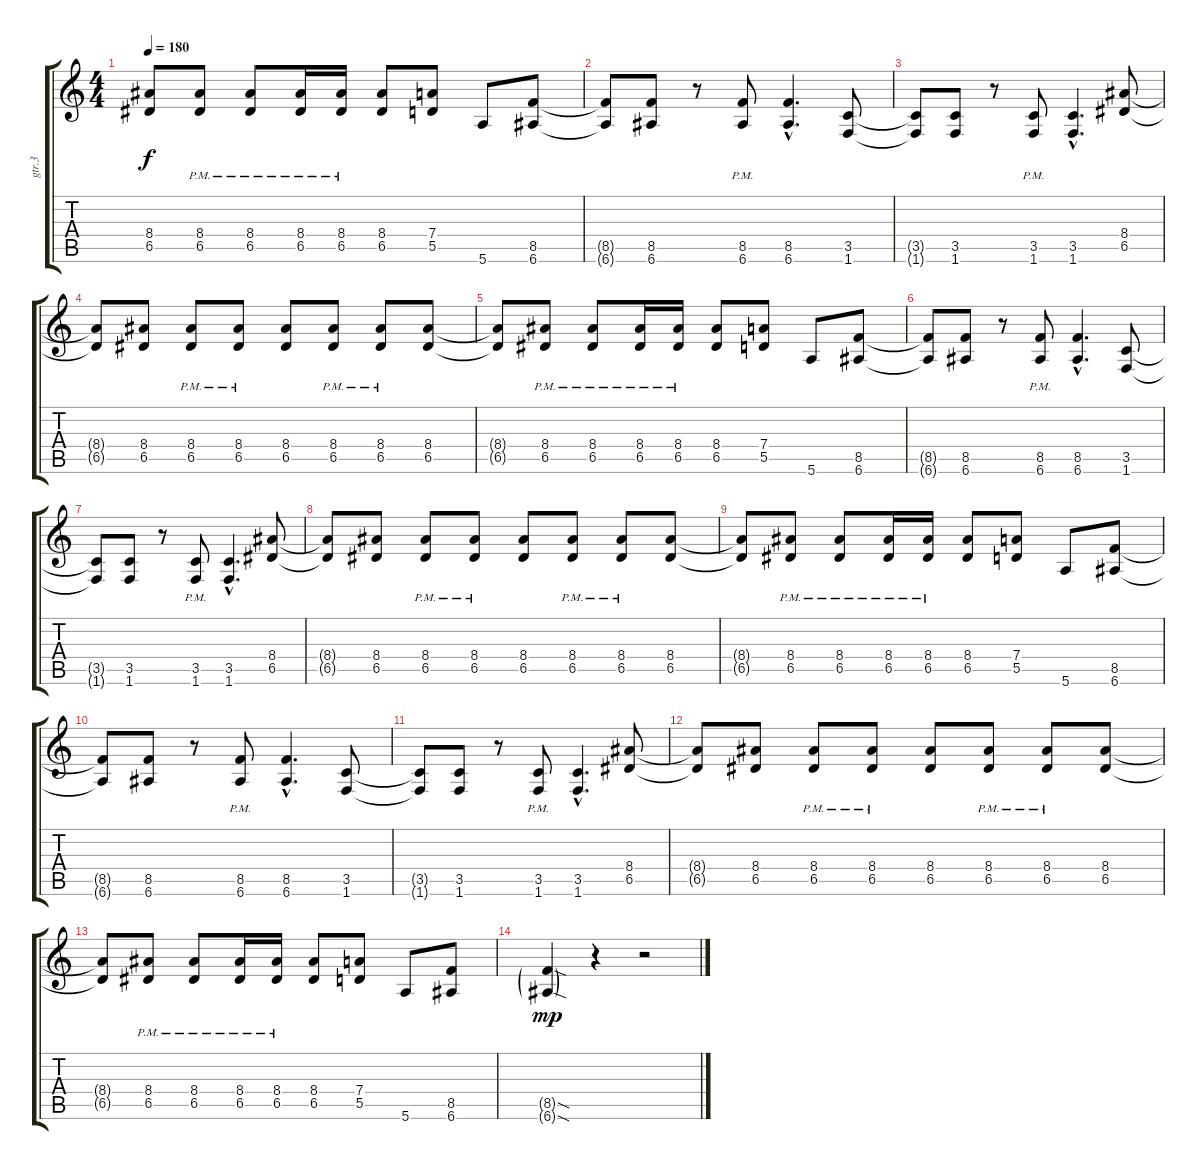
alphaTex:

\track ("gtr.3" "gtr.3") {instrument distortionguitar}
\staff {score tabs}
\tuning (E4 B3 G3 D3 A2 E2) {hide}
\ts (4 4)
\tempo 180
\clef g2
\ks c
(8.4{t} 6.5{t}).8{dy f} (8.4{pm} 6.5{pm}).8 (8.4{pm} 6.5{pm}).8 (8.4{pm} 6.5{pm}).16 (8.4{pm} 6.5{pm}).16 (8.4 6.5).8 (7.4 5.5).8 5.6.8 (8.5 6.6).8 |
(8.5{t} 6.6{t}).8 (8.5 6.6).8 r.8 (8.5{pm} 6.6{pm}).8 (8.5{hac} 6.6{hac}).4{d} (3.5 1.6).8 |
(3.5{t} 1.6{t}).8 (3.5 1.6).8 r.8 (3.5{pm} 1.6{pm}).8 (3.5{hac} 1.6{hac}).4{d} (8.4 6.5).8 |
(8.4{t} 6.5{t}).8 (8.4 6.5).8 (8.4{pm} 6.5{pm}).8 (8.4{pm} 6.5{pm}).8 (8.4 6.5).8 (8.4{pm} 6.5{pm}).8 (8.4{pm} 6.5{pm}).8 (8.4 6.5).8 |
(8.4{t} 6.5{t}).8 (8.4{pm} 6.5{pm}).8 (8.4{pm} 6.5{pm}).8 (8.4{pm} 6.5{pm}).16 (8.4{pm} 6.5{pm}).16 (8.4 6.5).8 (7.4 5.5).8 5.6.8 (8.5 6.6).8 |
(8.5{t} 6.6{t}).8 (8.5 6.6).8 r.8 (8.5{pm} 6.6{pm}).8 (8.5{hac} 6.6{hac}).4{d} (3.5 1.6).8 |
(3.5{t} 1.6{t}).8 (3.5 1.6).8 r.8 (3.5{pm} 1.6{pm}).8 (3.5{hac} 1.6{hac}).4{d} (8.4 6.5).8 |
(8.4{t} 6.5{t}).8 (8.4 6.5).8 (8.4{pm} 6.5{pm}).8 (8.4{pm} 6.5{pm}).8 (8.4 6.5).8 (8.4{pm} 6.5{pm}).8 (8.4{pm} 6.5{pm}).8 (8.4 6.5).8 |
(8.4{t} 6.5{t}).8 (8.4{pm} 6.5{pm}).8 (8.4{pm} 6.5{pm}).8 (8.4{pm} 6.5{pm}).16 (8.4{pm} 6.5{pm}).16 (8.4 6.5).8 (7.4 5.5).8 5.6.8 (8.5 6.6).8 |
(8.5{t} 6.6{t}).8 (8.5 6.6).8 r.8 (8.5{pm} 6.6{pm}).8 (8.5{hac} 6.6{hac}).4{d} (3.5 1.6).8 |
(3.5{t} 1.6{t}).8 (3.5 1.6).8 r.8 (3.5{pm} 1.6{pm}).8 (3.5{hac} 1.6{hac}).4{d} (8.4 6.5).8 |
(8.4{t} 6.5{t}).8 (8.4 6.5).8 (8.4{pm} 6.5{pm}).8 (8.4{pm} 6.5{pm}).8 (8.4 6.5).8 (8.4{pm} 6.5{pm}).8 (8.4{pm} 6.5{pm}).8 (8.4 6.5).8 |
(8.4{t} 6.5{t}).8 (8.4{pm} 6.5{pm}).8 (8.4{pm} 6.5{pm}).8 (8.4{pm} 6.5{pm}).16 (8.4{pm} 6.5{pm}).16 (8.4 6.5).8 (7.4 5.5).8 5.6.8 (8.5 6.6).8 |
(8.5{sod g} 6.6{sod g}).4{dy mp} r.4 r.2
